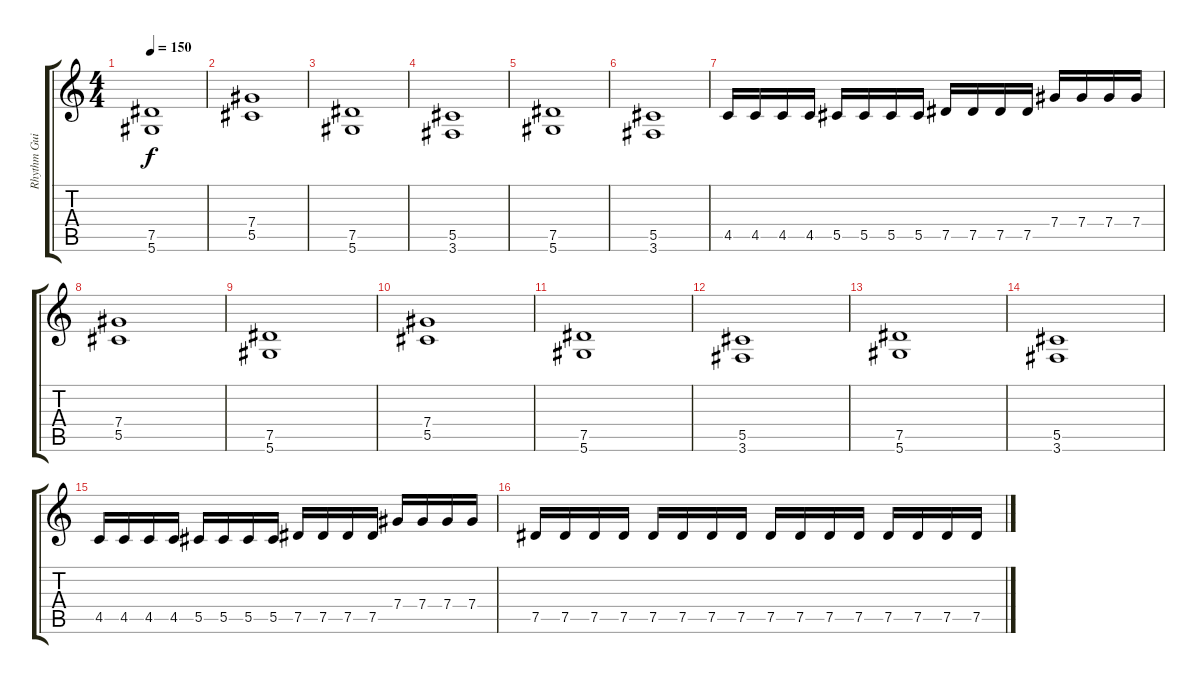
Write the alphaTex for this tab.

\track ("Rhythm Guitar I" "Rhythm Gui") {instrument distortionguitar}
\staff {score tabs}
\tuning (Eb4 Bb3 Gb3 Db3 Ab2 Eb2) {hide}
\ts (4 4)
\tempo 150
\clef g2
\ks c
(7.5 5.6).1{dy f} |
(7.4 5.5).1 |
(7.5 5.6).1 |
(5.5 3.6).1 |
(7.5 5.6).1 |
(5.5 3.6).1 |
4.5.16 4.5.16 4.5.16 4.5.16 5.5.16 5.5.16 5.5.16 5.5.16 7.5.16 7.5.16 7.5.16 7.5.16 7.4.16 7.4.16 7.4.16 7.4.16 |
(7.4 5.5).1 |
(7.5 5.6).1 |
(7.4 5.5).1 |
(7.5 5.6).1 |
(5.5 3.6).1 |
(7.5 5.6).1 |
(5.5 3.6).1 |
4.5.16 4.5.16 4.5.16 4.5.16 5.5.16 5.5.16 5.5.16 5.5.16 7.5.16 7.5.16 7.5.16 7.5.16 7.4.16 7.4.16 7.4.16 7.4.16 |
7.5.16 7.5.16 7.5.16 7.5.16 7.5.16 7.5.16 7.5.16 7.5.16 7.5.16 7.5.16 7.5.16 7.5.16 7.5.16 7.5.16 7.5.16 7.5.16
